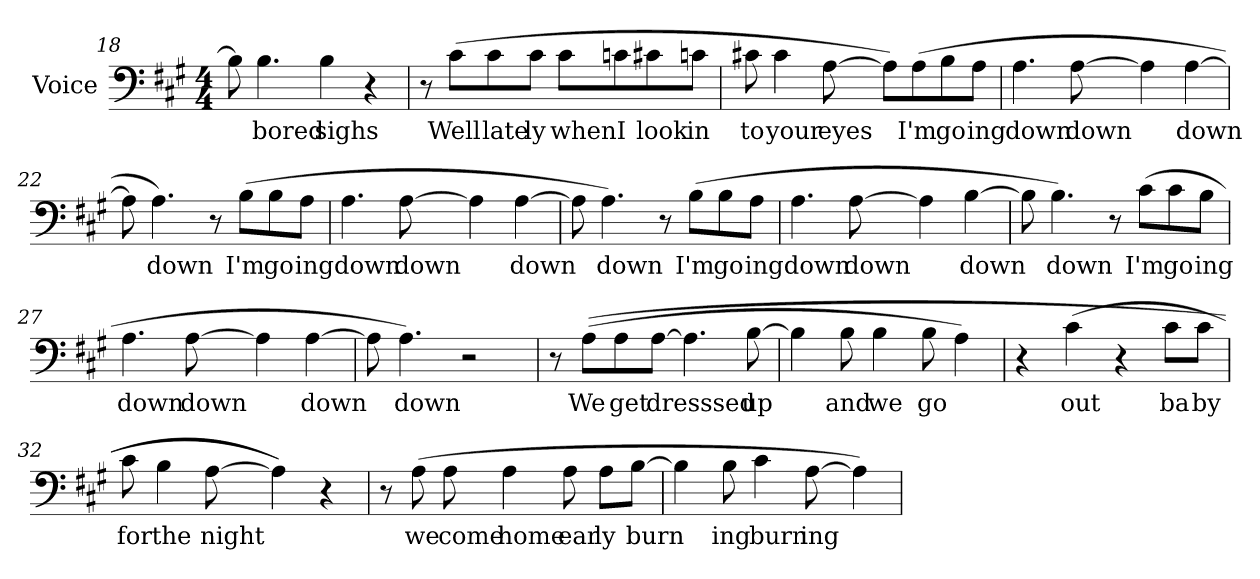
**kern	**text
*part1	*part1
*staff1	*staff1
*I"Voice	*
*I'Voice	*
*clefF4	*
*k[f#c#g#]	*
*A:	*
*M4/4	*
=18	=18
8Bi\]	.
!	!LO:LY:b:color=#000000
4.Bi\	bored
!	!LO:LY:b:color=#000000
4Bi\	sighs
4r	.
=19	=19
8r	.
!	!LO:LY:b:color=#000000
(8c#i\L	Well
!	!LO:LY:b:color=#000000
8c#i\	late
!	!LO:LY:b:color=#000000
8c#i\J	ly
!	!LO:LY:b:color=#000000
8c#i\L	when
!	!LO:LY:b:color=#000000
8cni\	I
!	!LO:LY:b:color=#000000
8c#Xi\	look
!	!LO:LY:b:color=#000000
8cni\J	in
!!LO:LB:g=z
=20	=20
!	!LO:LY:b:color=#000000
8c#Xi\	to
!	!LO:LY:b:color=#000000
4c#i\	your
!	!LO:LY:b:color=#000000
[8Ai\	eyes
8Ai\L])	.
!	!LO:LY:b:color=#000000
(8Ai\	I'm
!	!LO:LY:b:color=#000000
8Bi\	go
!	!LO:LY:b:color=#000000
8Ai\J	ing
=21	=21
!	!LO:LY:b:color=#000000
4.Ai\	down
!	!LO:LY:b:color=#000000
[8Ai\	down
4Ai\]	.
!	!LO:LY:b:color=#000000
[4Ai\	down
=22	=22
8Ai\]	.
!	!LO:LY:b:color=#000000
4.Ai\)	down
8r	.
!	!LO:LY:b:color=#000000
(8Bi\L	I'm
!	!LO:LY:b:color=#000000
8Bi\	go
!	!LO:LY:b:color=#000000
8Ai\J	ing
=23	=23
!	!LO:LY:b:color=#000000
4.Ai\	down
!	!LO:LY:b:color=#000000
[8Ai\	down
4Ai\]	.
!	!LO:LY:b:color=#000000
[4Ai\	down
!!LO:LB:g=z
=24	=24
8Ai\]	.
!	!LO:LY:b:color=#000000
4.Ai\)	down
8r	.
!	!LO:LY:b:color=#000000
(8Bi\L	I'm
!	!LO:LY:b:color=#000000
8Bi\	go
!	!LO:LY:b:color=#000000
8Ai\J	ing
=25	=25
!	!LO:LY:b:color=#000000
4.Ai\	down
!	!LO:LY:b:color=#000000
[8Ai\	down
4Ai\]	.
!	!LO:LY:b:color=#000000
[4Bi\	down
=26	=26
8Bi\]	.
!	!LO:LY:b:color=#000000
4.Bi\)	down
8r	.
!	!LO:LY:b:color=#000000
(8c#i\L	I'm
!	!LO:LY:b:color=#000000
8c#i\	go
!	!LO:LY:b:color=#000000
8Bi\J	ing
=27	=27
!	!LO:LY:b:color=#000000
4.Ai\	down
!	!LO:LY:b:color=#000000
[8Ai\	down
4Ai\]	.
!	!LO:LY:b:color=#000000
[4Ai\	down
=28	=28
8Ai\]	.
!	!LO:LY:b:color=#000000
4.Ai\)	down
2r	.
!!LO:LB:g=z
=29	=29
8r	.
!	!LO:LY:b:color=#000000
((8Ai\L	We
!	!LO:LY:b:color=#000000
8Ai\	get
!	!LO:LY:b:color=#000000
[8Ai\J	dresssed
4.Ai\]	.
!	!LO:LY:b:color=#000000
[8Bi\	up
=30	=30
4Bi\]	.
!	!LO:LY:b:color=#000000
8Bi\	and
!	!LO:LY:b:color=#000000
4Bi\	we
!	!LO:LY:b:color=#000000
8Bi\	go
4Ai\)	.
=31	=31
4r	.
!	!LO:LY:b:color=#000000
(4c#i\	out
4r	.
!	!LO:LY:b:color=#000000
8c#i\L	ba
!	!LO:LY:b:color=#000000
8c#i\J	by
=32	=32
!	!LO:LY:b:color=#000000
8c#i\	for
!	!LO:LY:b:color=#000000
4Bi\	the
!	!LO:LY:b:color=#000000
[8Ai\	night
4Ai\]))	.
4r	.
!!LO:LB:g=z
=33	=33
8r	.
!	!LO:LY:b:color=#000000
(8Ai\	we
!	!LO:LY:b:color=#000000
8Ai\	come
!	!LO:LY:b:color=#000000
4Ai\	home
!	!LO:LY:b:color=#000000
8Ai\	ear
!	!LO:LY:b:color=#000000
8Ai\L	ly
!	!LO:LY:b:color=#000000
[8Bi\J	burn
=34	=34
4Bi\]	.
!	!LO:LY:b:color=#000000
8Bi\	ing
!	!LO:LY:b:color=#000000
4c#i\	burn
!	!LO:LY:b:color=#000000
[8Ai\	ing
4Ai\])	.
=	=
*-	*-
